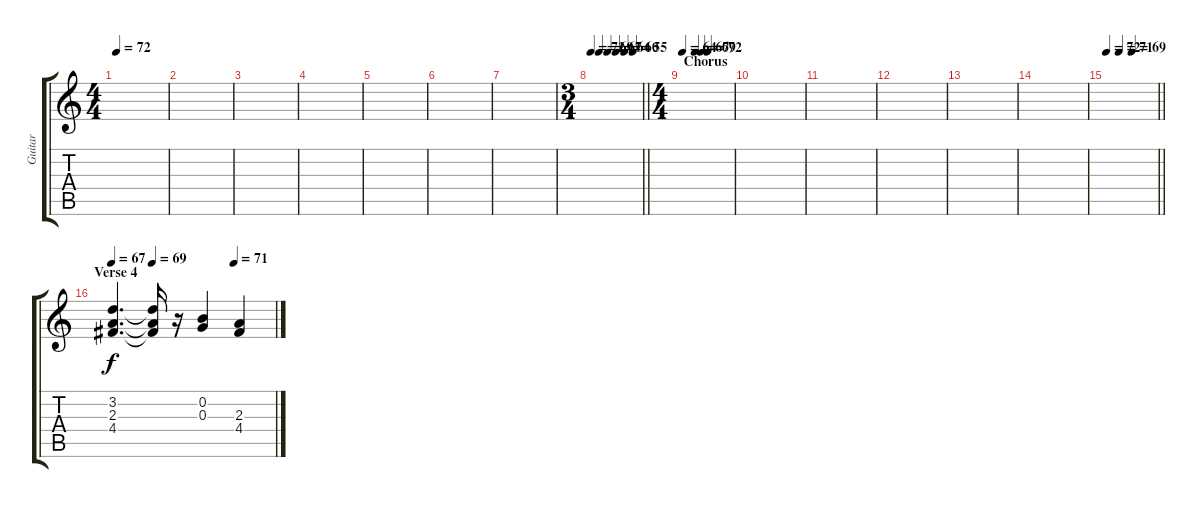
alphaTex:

\track ("Guitar" "Guitar") {instrument overdrivenguitar}
\staff {score tabs}
\tuning (E4 B3 G3 D3 A2 E2) {hide}
\ts (4 4)
\tempo 72
\clef g2
\ks c
|
|
|
|
|
|
|
\ts (3 4)
\tempo 72
\tempo (69 0.16666666666666666)
\tempo (67 0.3333333333333333)
\tempo (64 0.5)
\tempo (60 0.6666666666666666)
\tempo (55 0.8333333333333334)
\barLineRight lightlight
|
\ts (4 4)
\section ("" "Chorus")
\tempo 64
\tempo (67 0.25)
\tempo (69 0.375)
\tempo (72 0.5)
|
|
|
|
|
|
\tempo 72
\tempo (71 0.25)
\tempo (69 0.5)
\barLineRight lightlight
|
\section ("" "Verse 4")
\tempo 67
\tempo (69 0.25)
\tempo (71 0.75)
(3.2 2.3 4.4).4{d} (3.2{t} 2.3{t} 4.4{t}).16 r.16 (0.2 0.3).4 (2.3 4.4).4
